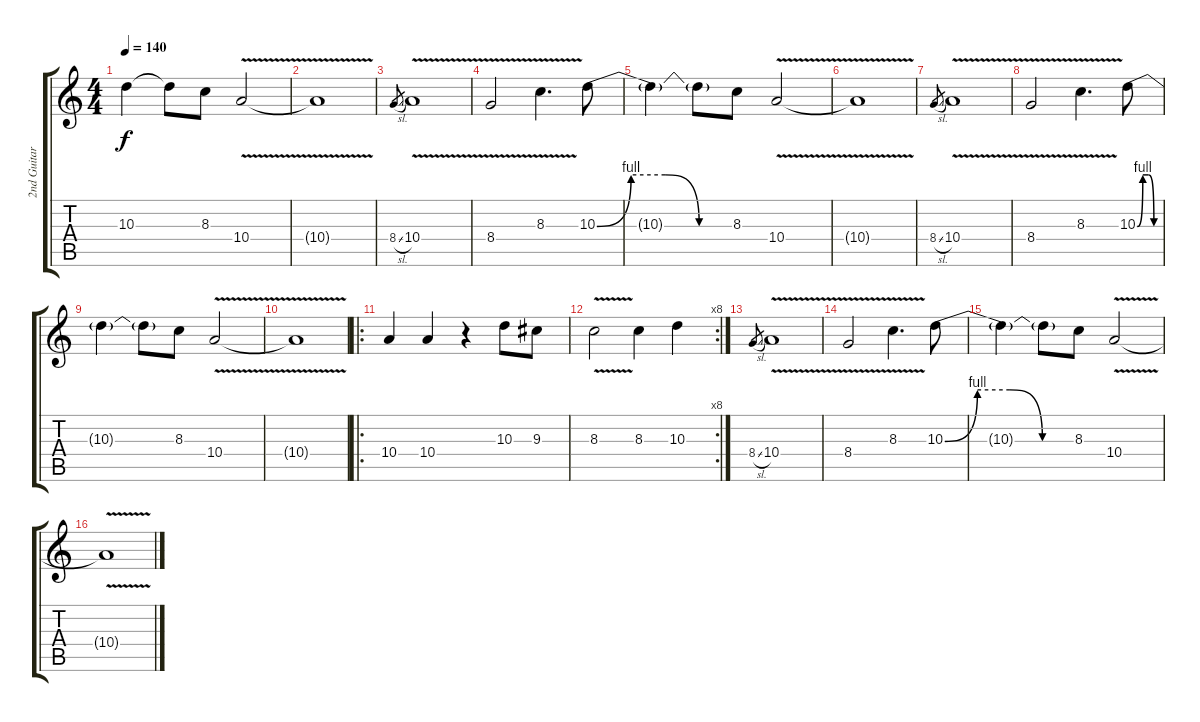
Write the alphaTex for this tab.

\track ("2nd Guitar" "2nd Guitar") {instrument distortionguitar}
\staff {score tabs}
\tuning (Db4 Ab3 E3 B2 Gb2 Db2) {hide}
\ts (4 4)
\tempo 140
\clef g2
\ks c
10.3{t}.4{dy f} 10.3{t}.8 8.3.8 10.4{v}.2 |
10.4{t}.1 |
8.4{sl}.8{gr} 10.4{v}.1 |
8.4{v}.2 8.3{v}.4{d} 10.3{be (custom 0 0 15 4 30 4 45 0 60 0)}.8 |
10.3{t}.4 10.3{t}.8 8.3.8 10.4{v}.2 |
10.4{t}.1 |
8.4{sl}.8{gr} 10.4{v}.1 |
8.4{v}.2 8.3{v}.4{d} 10.3{be (custom 0 0 15 4 30 4 45 0 60 0)}.8 |
10.3{t}.4 10.3{t}.8 8.3.8 10.4{v}.2 |
10.4{t}.1 |
\ro
10.4.4 10.4.4 r.4 10.3.8 9.3.8 |
\rc 8
8.3{v}.2 8.3.4 10.3.4 |
8.4{sl}.8{gr} 10.4{v}.1 |
8.4{v}.2 8.3{v}.4{d} 10.3{be (custom 0 0 15 4 30 4 45 0 60 0)}.8 |
10.3{t}.4 10.3{t}.8 8.3.8 10.4{v}.2 |
10.4{t}.1
